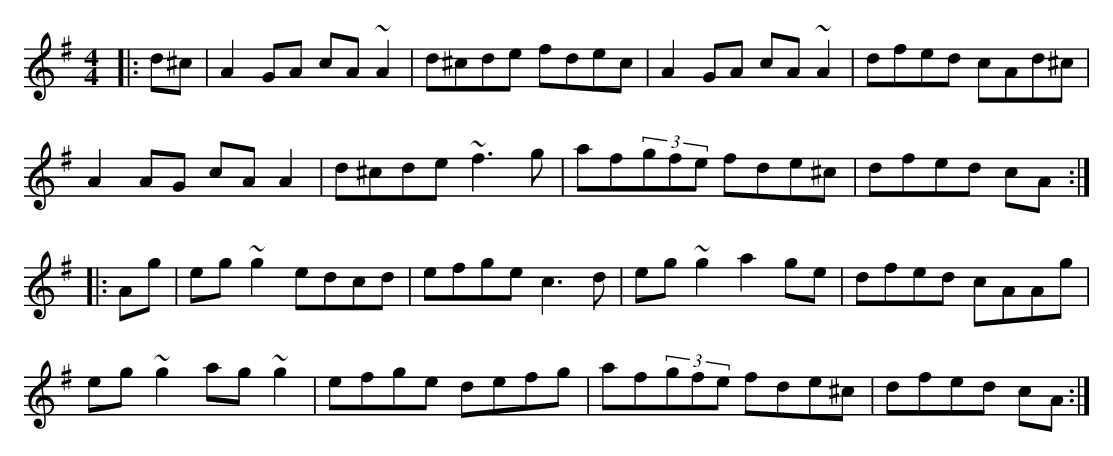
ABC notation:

X:1
M:4/4
K:Dmix
|:d^c|A2GA cA~A2|d^cde fdec|A2GA cA~A2|dfed cAd^c|
A2AG cAA2|d^cde ~f3g|af(3gfe fde^c|dfed cA:|
|:Ag|eg~g2 edcd|efge c3d|eg~g2 a2ge|dfed cAAg|
eg~g2 ag~g2|efge defg|af(3gfe fde^c|dfed cA:|
